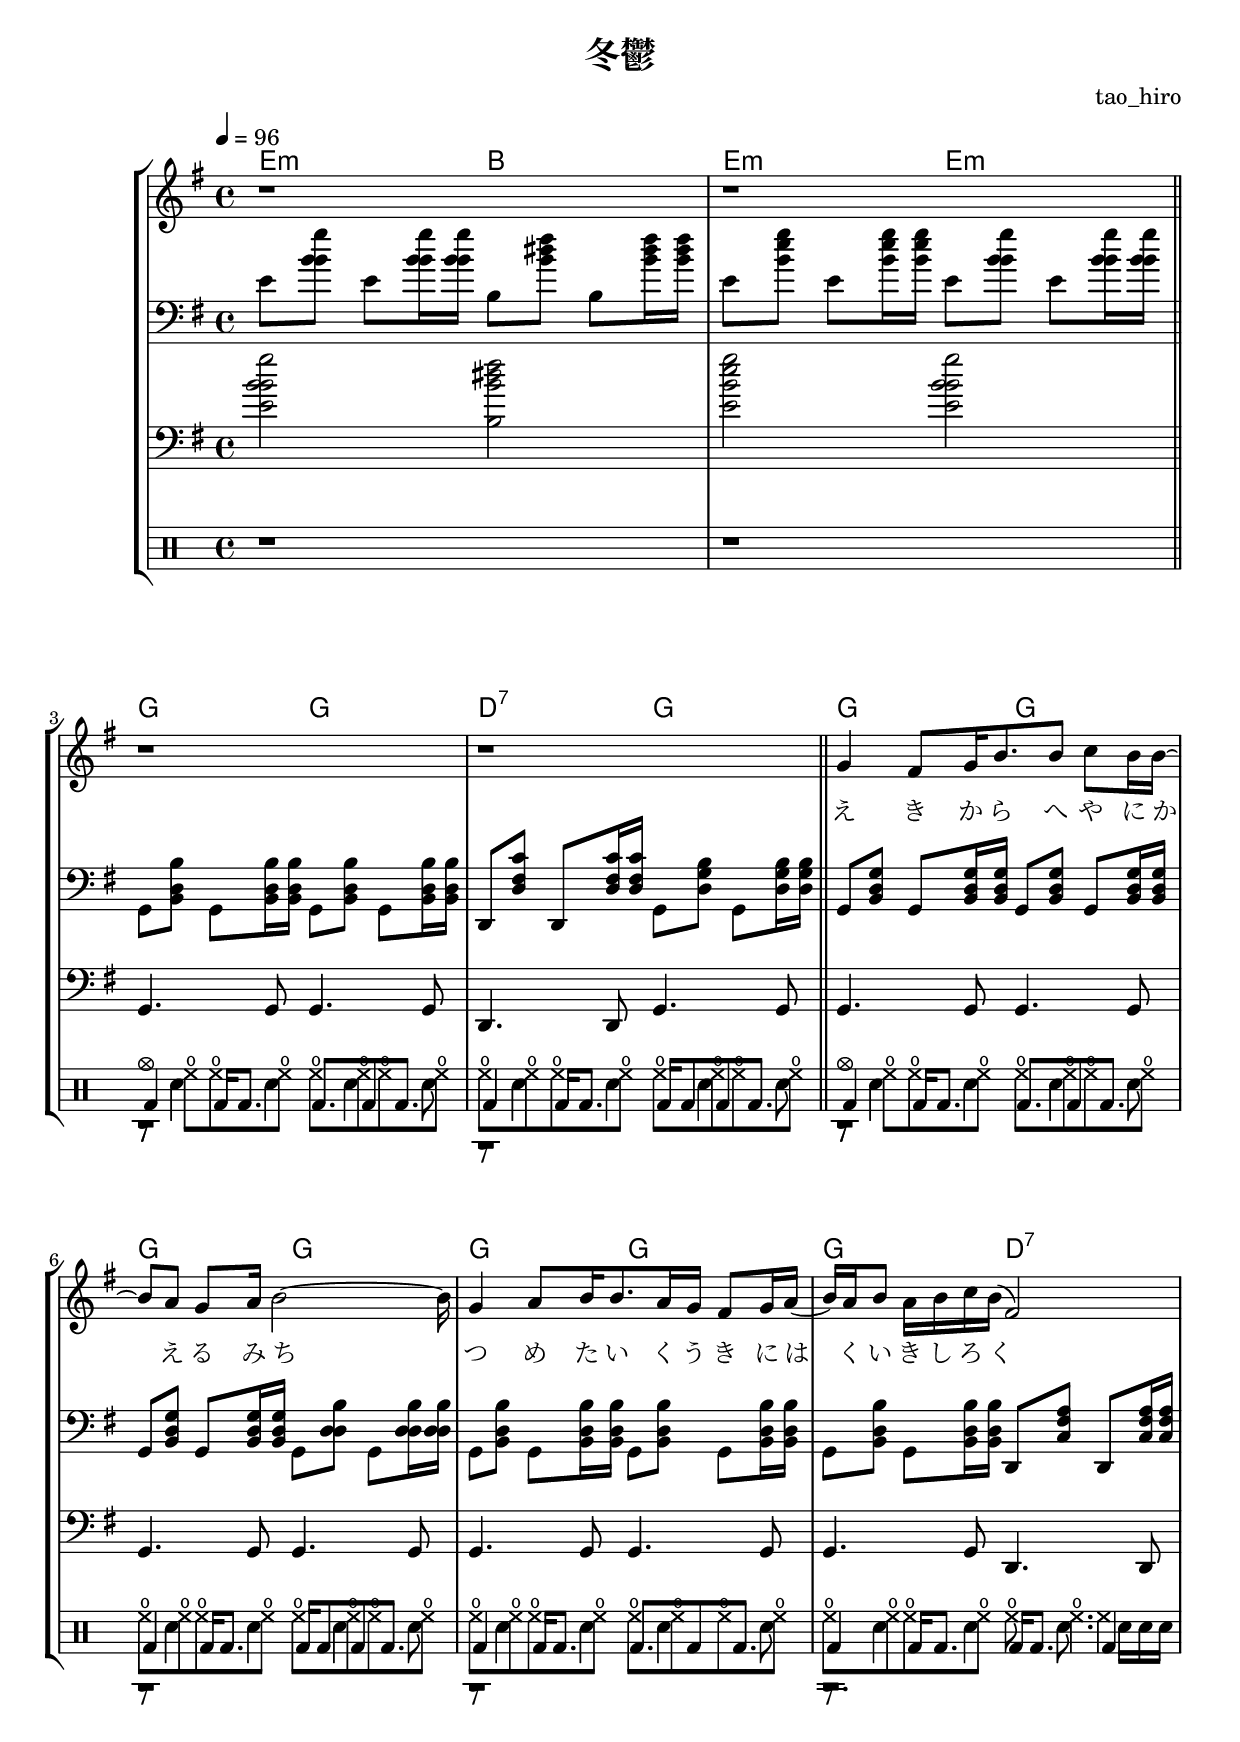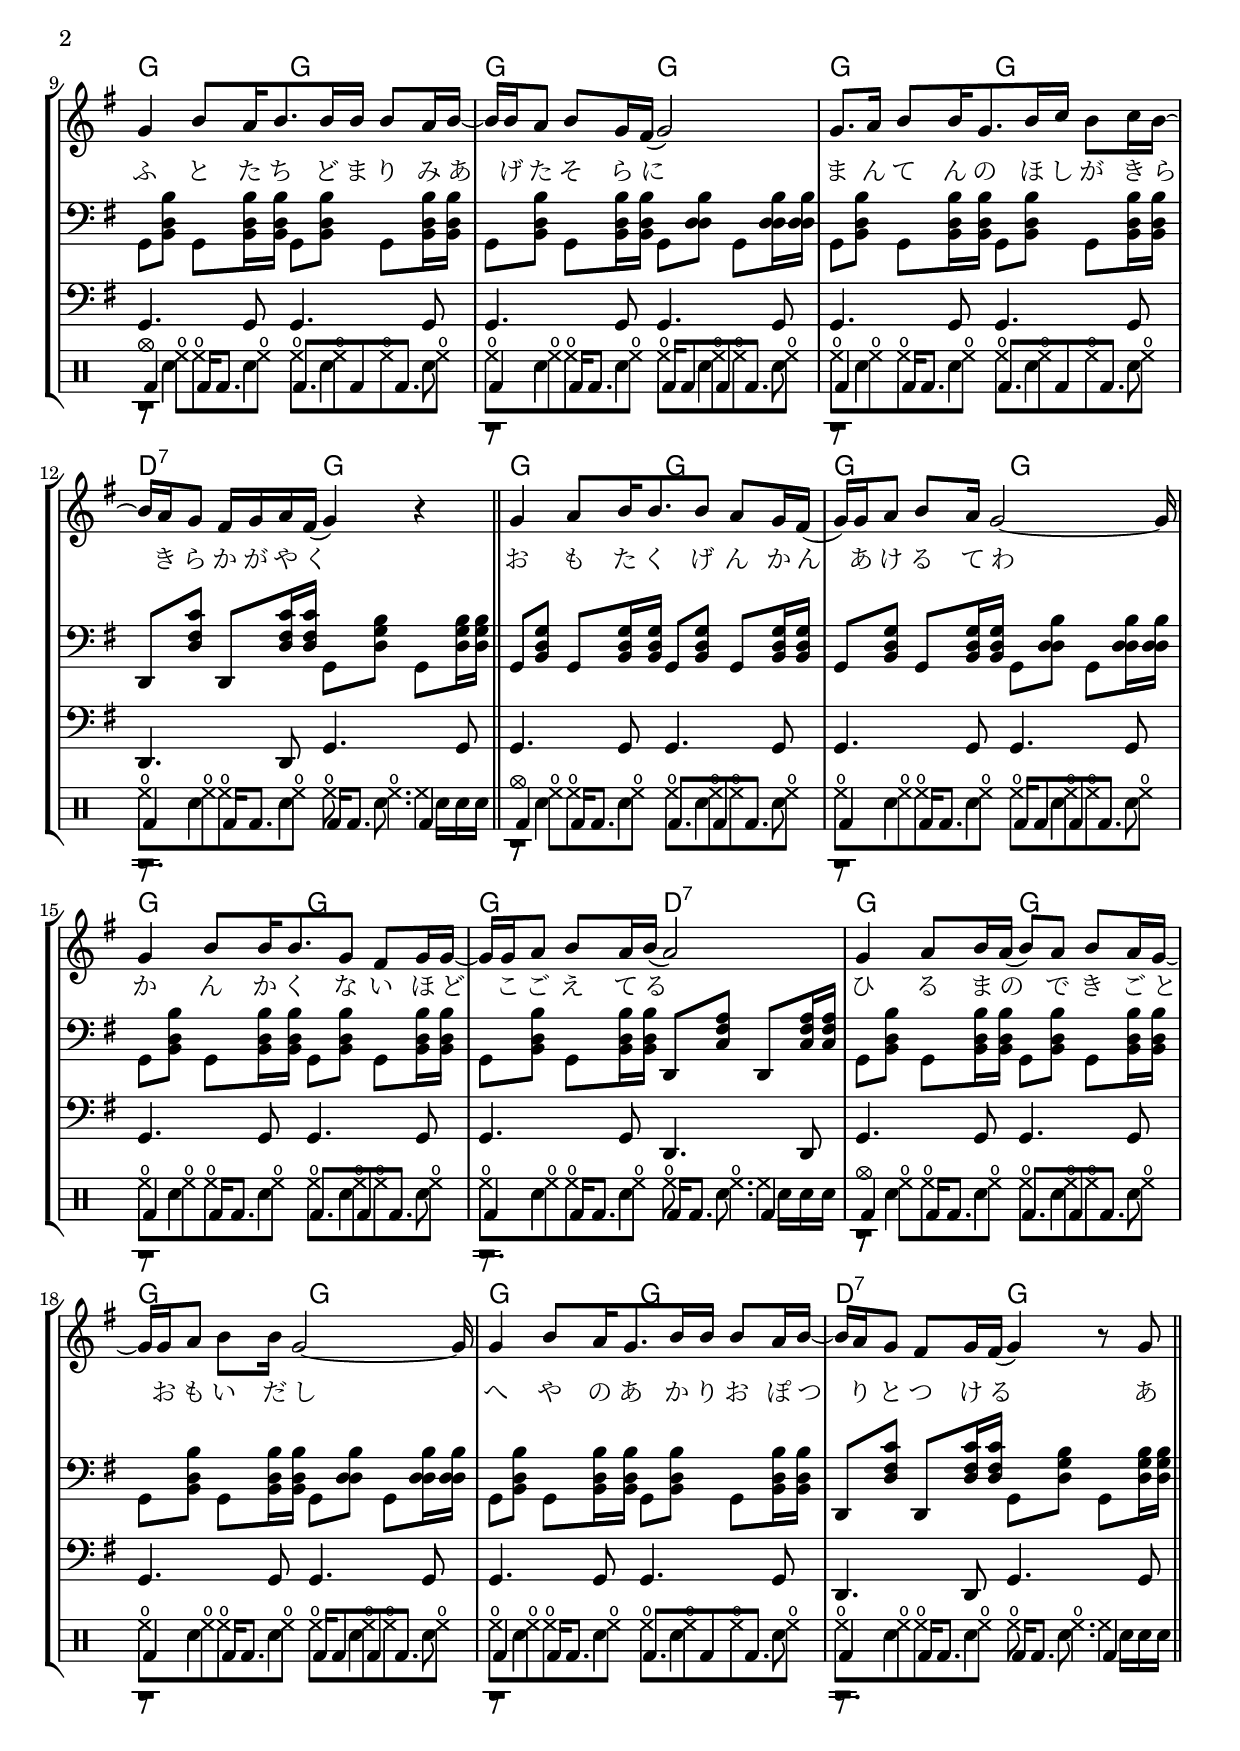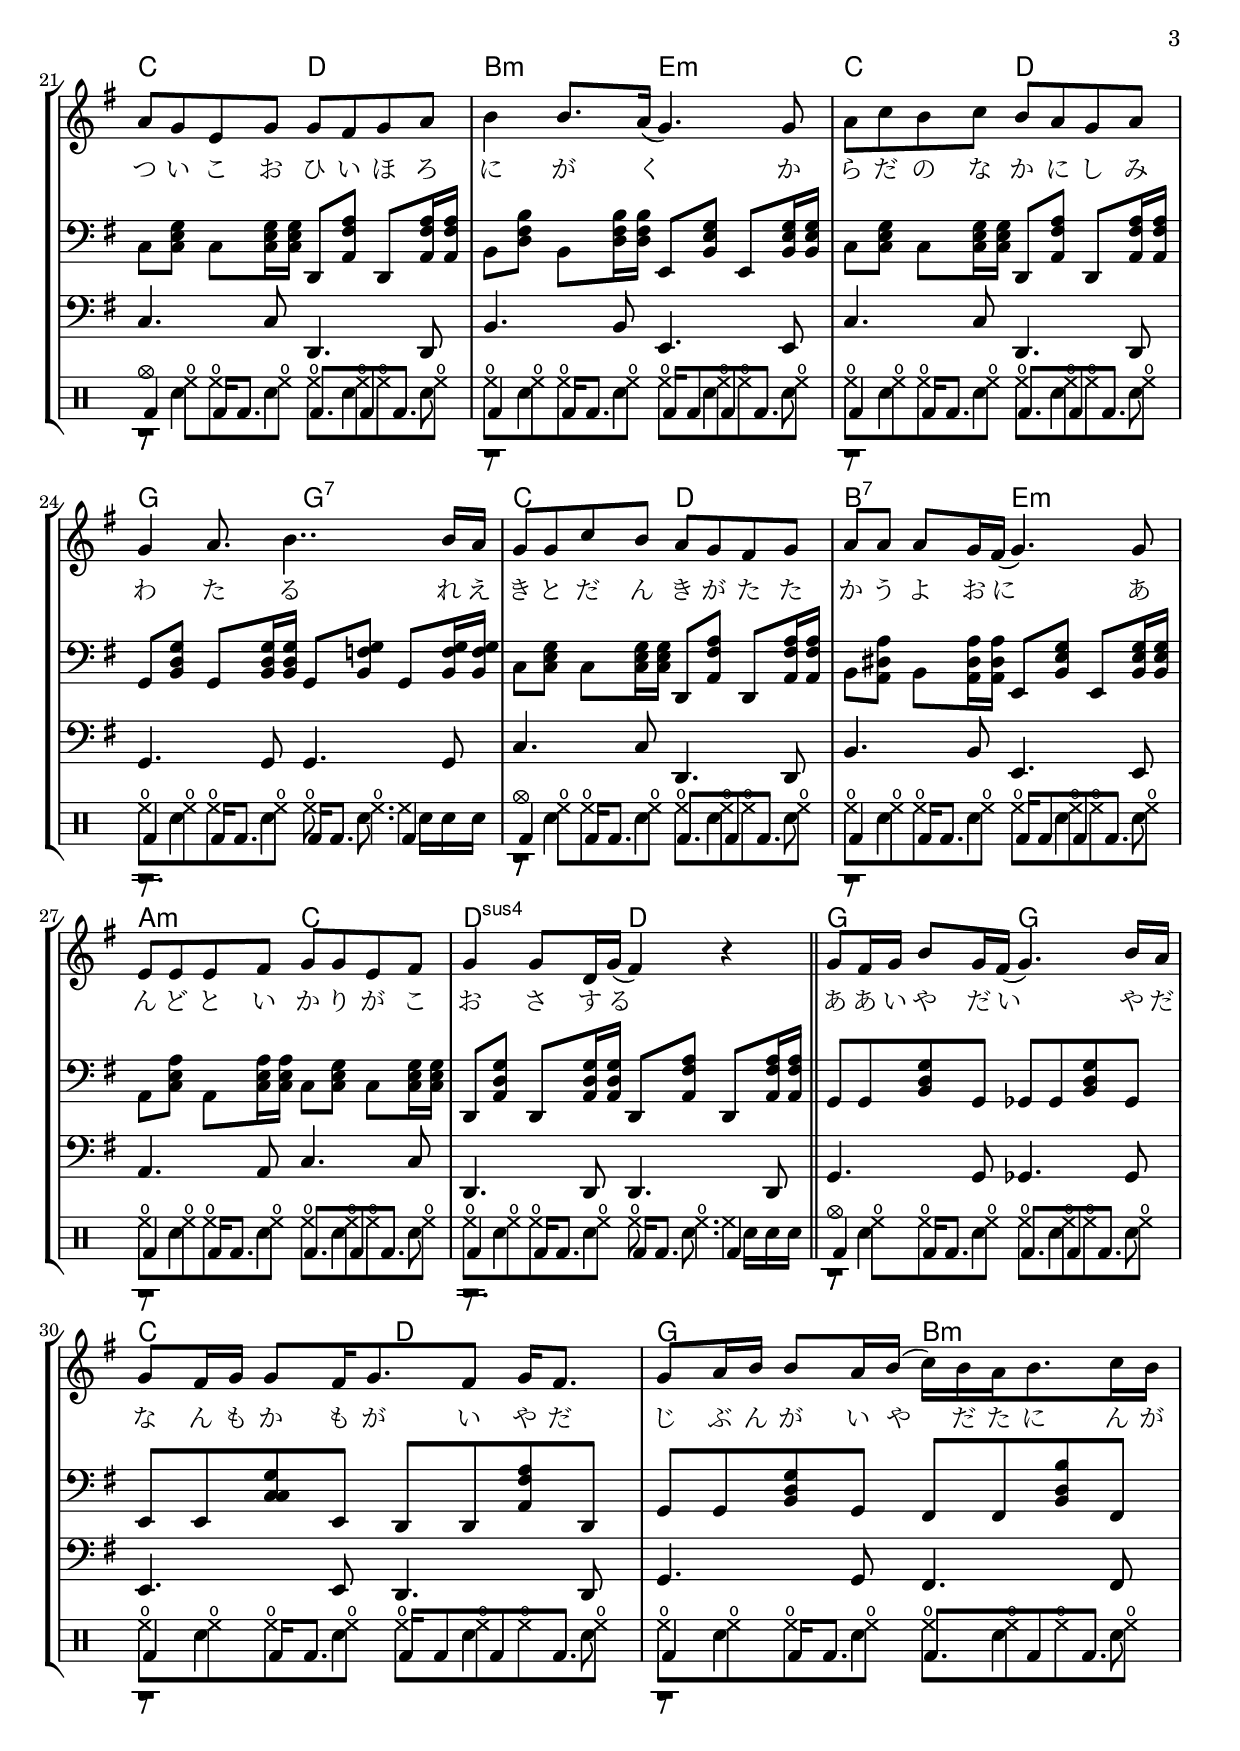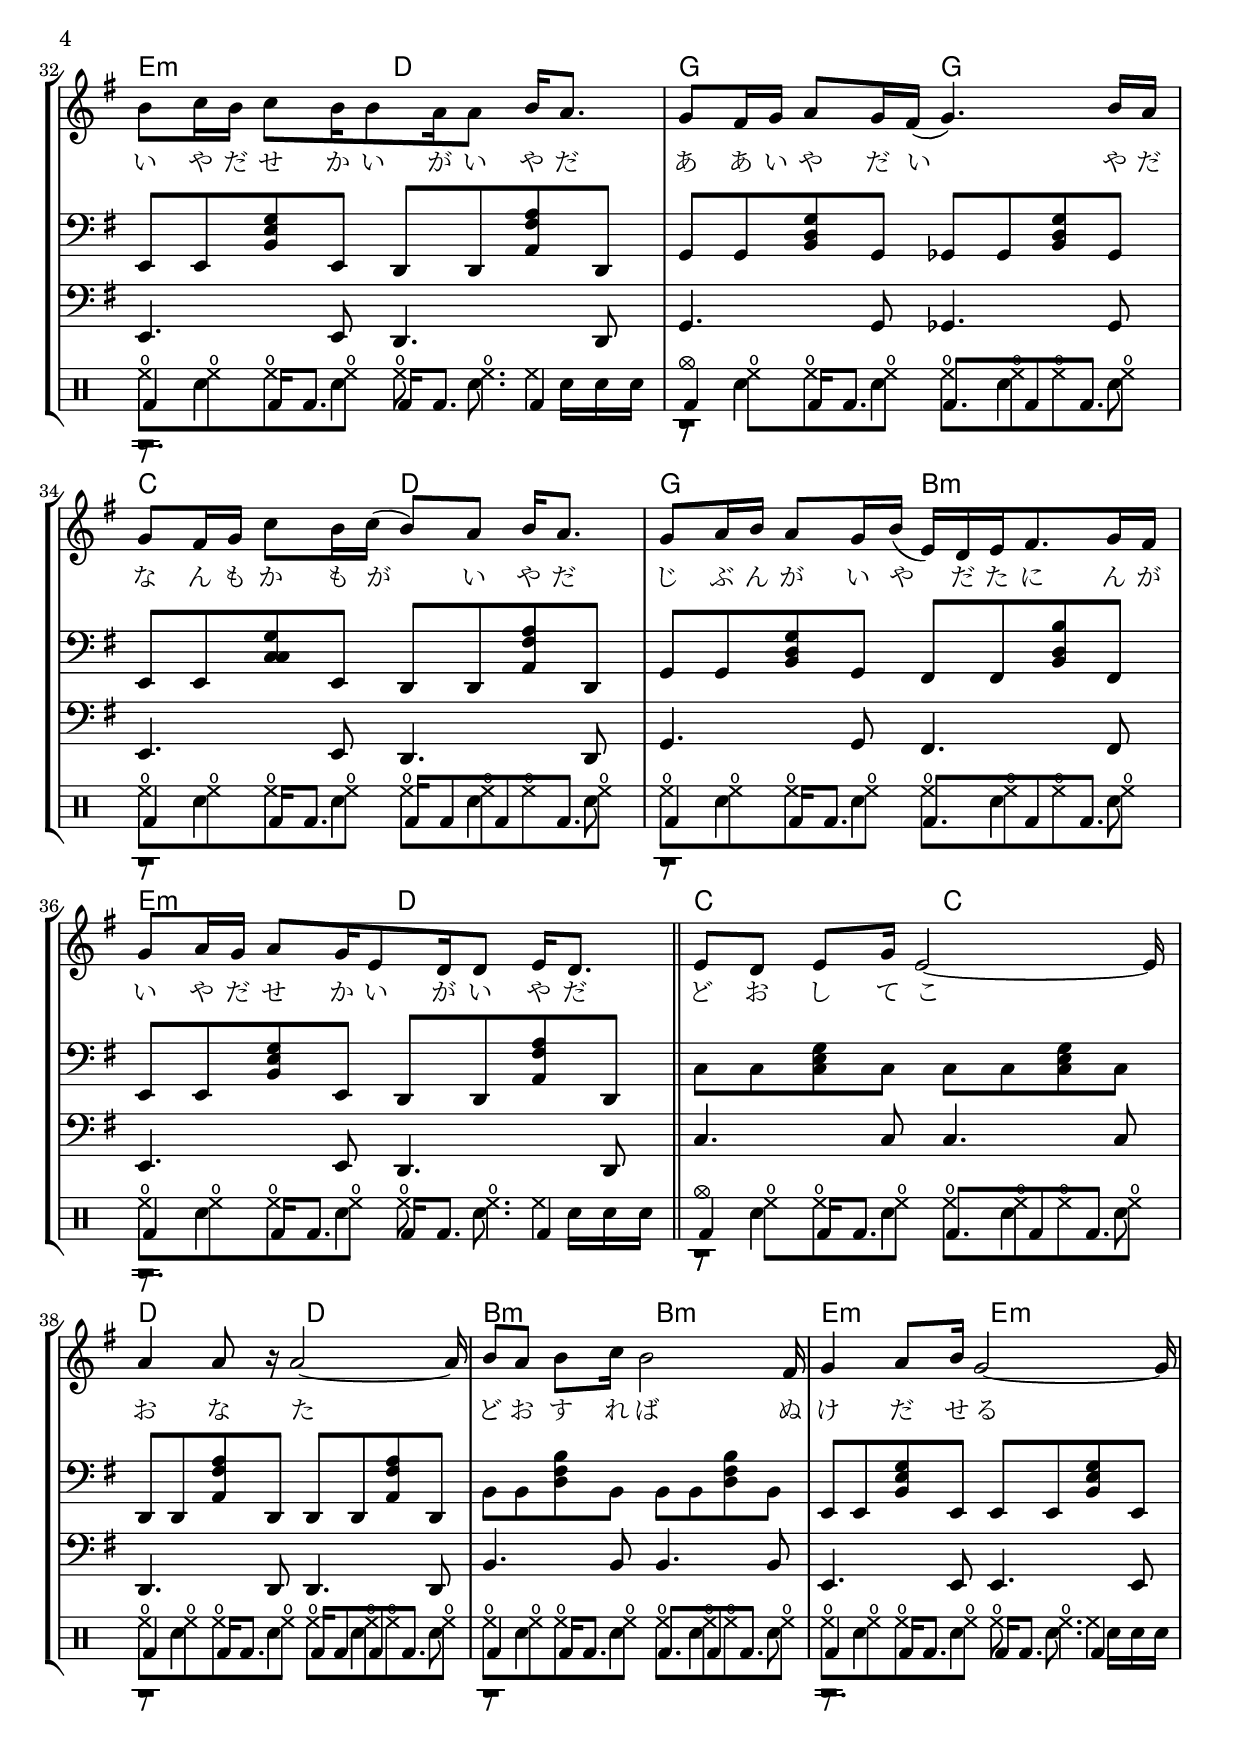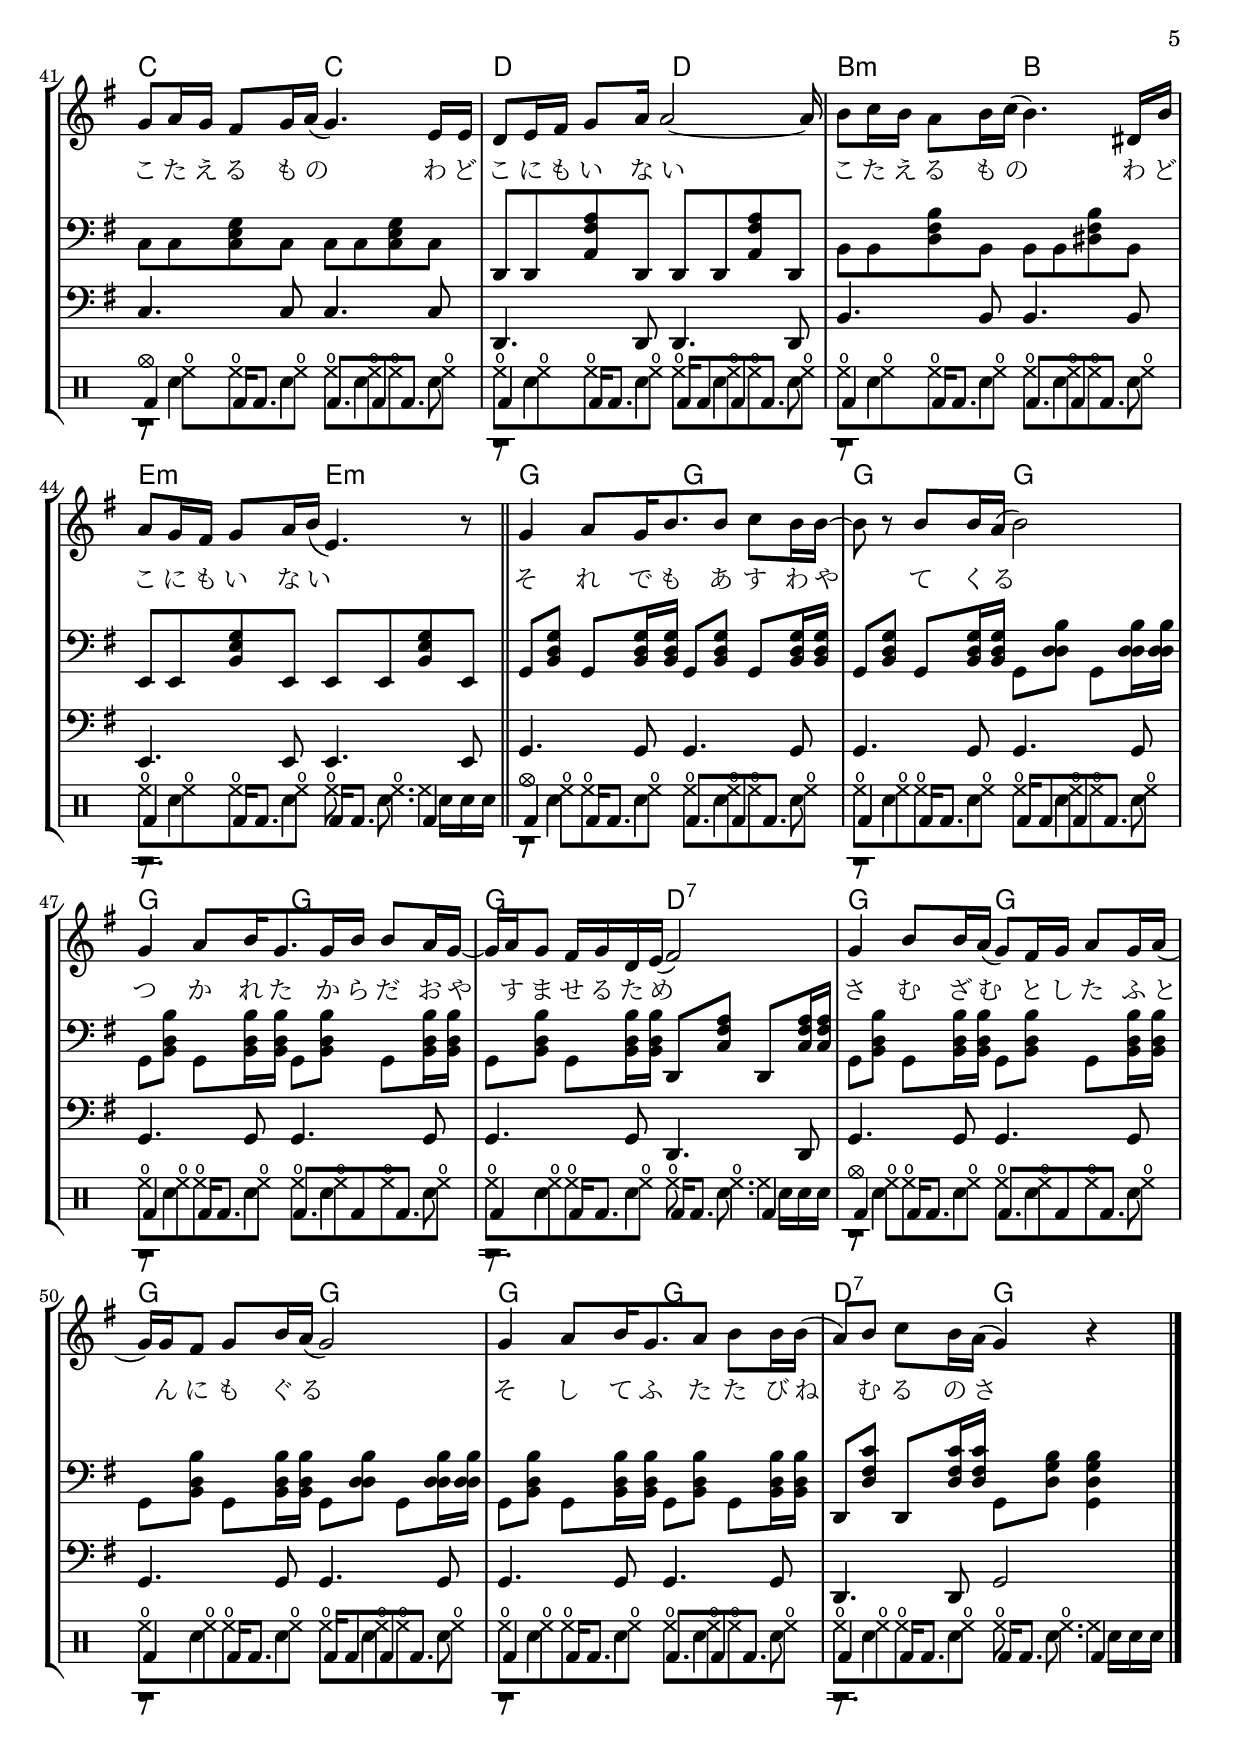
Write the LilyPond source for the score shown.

\version "2.12.1"

\header {
	title = \markup {冬鬱}
	composer = \markup \center-column {tao_hiro}
}

harmony = \chordmode {
	e2:m b e:m e:m 

	g g d:7 g 

	g g g g g g g d:7 g g g g g g d:7 g 

	g g g g g g g d:7 g g g g g g d:7 g 

	c d b:m e:m c d g g:7 c d b:7 e:m a:m c d:sus4 d 

	g g c d g b:m e:m d g g c d g b:m e:m d 

	c c d d b:m b:m e:m e:m c c d d b:m b e:m e:m 

	g g g g g g g d:7 g g g g g g d:7 g 
}

melody = {
	\key g \major
	\tempo 4 = 96
	r1 | r1   
	r1 | r1   
	\set Staff.midiInstrument = #"mmi0.42"
	 g'4  fis'8  g'16  b'8.  b'8  c''8  b'16  b'16~ 
	b'8  a'8  g'8  a'16  b'2~b'16 
	g'4  a'8  b'16  b'8.  a'16  g'16  fis'8  g'16  a'16 
	(b'16)  a'16  b'8  a'16  b'16  c''16  b'16  (fis'2) 
	g'4  b'8  a'16  b'8.  b'16  b'16  b'8  a'16  b'16~ 
	b'16  b'16  a'8  b'8  g'16  fis'16  (g'2) 
	g'8.  a'16  b'8  b'16  g'8.  b'16  c''16  b'8  c''16  b'16~ 
	b'16  a'16  g'8  fis'16  g'16  a'16  fis'16  (g'4)  	r4 	\set Staff.midiInstrument = #"mmi0.42"
	 g'4  a'8  b'16  b'8.  b'8  a'8  g'16  fis'16 
	(g'16)  g'16  a'8  b'8  a'16  g'2~g'16 
	g'4  b'8  b'16  b'8.  g'8  fis'8  g'16  g'16~ 
	g'16  g'16  a'8  b'8  a'16  b'16  (a'2) 
	g'4  a'8  b'16  a'16  (b'8)  a'8  b'8  a'16  g'16~ 
	g'16  g'16  a'8  b'8  b'16  g'2~g'16 
	g'4  b'8  a'16  g'8.  b'16  b'16  b'8  a'16  b'16~ 
	b'16  a'16  g'8  fis'8  g'16  fis'16  (g'4)  	r8 	\set Staff.midiInstrument = #"mmi0.42"
	g'8 
	a'8  g'8  e'8  g'8  g'8  fis'8  g'8  a'8 
	b'4  b'8.  a'16  (g'4.)  g'8 
	a'8  c''8  b'8  c''8  b'8  a'8  g'8  a'8 
	g'4  a'8.  b'4..  b'16  a'16 
	g'8  g'8  c''8  b'8  a'8  g'8  fis'8  g'8 
	a'8  a'8  a'8  g'16  fis'16  (g'4.)  g'8 
	e'8  e'8  e'8  fis'8  g'8  g'8  e'8  fis'8 
	g'4  g'8  d'16  g'16  (fis'4)  	r4 	\set Staff.midiInstrument = #"mmi0.42"
	 g'8  fis'16  g'16  b'8  g'16  fis'16  (g'4.)  b'16  a'16 
	g'8  fis'16  g'16  g'8  fis'16  g'8.  fis'8  g'16  fis'8. 
	g'8  a'16  b'16  b'8  a'16  b'16  (c''16)  b'16  a'16  b'8.  c''16  b'16 
	b'8  c''16  b'16  c''8  b'16  b'8  a'16  a'8  b'16  a'8. 
	g'8  fis'16  g'16  a'8  g'16  fis'16  (g'4.)  b'16  a'16 
	g'8  fis'16  g'16  c''8  b'16  c''16  (b'8)  a'8  b'16  a'8. 
	g'8  a'16  b'16  a'8  g'16  b'16  (e'16)  d'16  e'16  fis'8.  g'16  fis'16 
	g'8  a'16  g'16  a'8  g'16  e'8  d'16  d'8  e'16  d'8.
	\set Staff.midiInstrument = #"mmi0.42"
	 e'8  d'8  e'8  g'16  e'2~e'16 
	a'4  a'8  r16  a'2~a'16 
	b'8  a'8  b'8  c''16  b'2  fis'16 
	g'4  a'8  b'16  g'2~g'16 
	g'8  a'16  g'16  fis'8  g'16  a'16  (g'4.)  e'16  e'16 
	d'8  e'16  fis'16  g'8  a'16  a'2~a'16 
	b'8  c''16  b'16  a'8  b'16  c''16  (b'4.)  dis'16  b'16 
	a'8  g'16  fis'16  g'8  a'16  b'16  (e'4.)  	r8 	\set Staff.midiInstrument = #"mmi0.42"
	 g'4  a'8  g'16  b'8.  b'8  c''8  b'16  b'16~ 
	b'8  r8  b'8  b'16  a'16  (b'2) 
	g'4  a'8  b'16  g'8.  g'16  b'16  b'8  a'16  g'16~ 
	g'16  a'16  g'8  fis'16  g'16  d'16  e'16  (fis'2) 
	g'4  b'8  b'16  a'16  (g'8)  fis'16  g'16  a'8  g'16  a'16 
	(g'16)  g'16  fis'8  g'8  b'16  a'16  (g'2) 
	g'4  a'8  b'16  g'8.  a'8  b'8  b'16  b'16 
	(a'8)  b'8  c''8  b'16  a'16  (g'4)  	r4 	\bar "|."
}

words = \lyricmode {
	
	
	え  き  か  ら  へ  や  に  か  え  る  み  ち  つ  め  た  い  く  う  き  に  は  く  い  き  し  ろ  く  ふ  と  た  ち  ど  ま  り  み  あ  げ  た  そ  ら  に  ま  ん  て  ん  の  ほ  し  が  き  ら  き  ら  か  が  や  く  
	お  も  た  く  げ  ん  か  ん  あ  け  る  て  わ  か  ん  か  く  な  い  ほ  ど  こ  ご  え  て  る  ひ  る  ま  の  で  き  ご  と  お  も  い  だ  し  へ  や  の  あ  か  り  お  ぽ  つ  り  と  つ  け  る  
	あ  つ  い  こ  お  ひ  い  ほ  ろ  に  が  く  か  ら  だ  の  な  か  に  し  み  わ  た  る  れ  え  き  と  だ  ん  き  が  た  た  か  う  よ  お  に  あ  ん  ど  と  い  か  り  が  こ  お  さ  す  る  
	あ  あ  い  や  だ  い  や  だ  な  ん  も  か  も  が  い  や  だ  じ  ぶ  ん  が  い  や  だ  た  に  ん  が  い  や  だ  せ  か  い  が  い  や  だ  あ  あ  い  や  だ  い  や  だ  な  ん  も  か  も  が  い  や  だ  じ  ぶ  ん  が  い  や  だ  た  に  ん  が  い  や  だ  せ  か  い  が  い  や  だ  
	ど  お  し  て  こ  お  な  た  ど  お  す  れ  ば  ぬ  け  だ  せ  る  こ  た  え  る  も  の  わ  ど  こ  に  も  い  な  い  こ  た  え  る  も  の  わ  ど  こ  に  も  い  な  い  
	そ  れ  で  も  あ  す  わ  や  て  く  る  つ  か  れ  た  か  ら  だ  お  や  す  ま  せ  る  た  め  さ  む  ざ  む  と  し  た  ふ  と  ん  に  も  ぐ  る  そ  し  て  ふ  た  た  び  ね  む  る  の  さ  
}

tempochange = {
	\tempo 4 = 96
	r1 | r1 \bar "||"
	\tempo 4 = 96
	r1 | r1 \bar "||"
	\tempo 4 = 96
	r1 | r1 | r1 | r1 | r1 | r1 | r1 | r1 \bar "||"
	\tempo 4 = 96
	r1 | r1 | r1 | r1 | r1 | r1 | r1 | r1 \bar "||"
	\tempo 4 = 96
	r1 | r1 | r1 | r1 | r1 | r1 | r1 | r1 \bar "||"
	\tempo 4 = 96
	r1 | r1 | r1 | r1 | r1 | r1 | r1 | r1 \bar "||"
	\tempo 4 = 96
	r1 | r1 | r1 | r1 | r1 | r1 | r1 | r1 \bar "||"
	\tempo 4 = 96
	r1 | r1 | r1 | r1 | r1 | r1 | r1 | r1 \bar "|."
}

mainacc = {
	\clef bass
	\set Staff.midiInstrument = #"Acoustic grand"
	\key g \major
	\tempo 4 = 96
	e'8 <b' b' g''> e' <b' b' g''>16 <b' b' g''>
	b8 <b' dis'' fis''> b <b' dis'' fis''>16 <b' dis'' fis''>
	e'8 <b' e'' g''> e' <b' e'' g''>16 <b' e'' g''>
	e'8 <b' b' g''> e' <b' b' g''>16 <b' b' g''>
	\bar "||"

	\set Staff.midiInstrument = #"Overdriven Guitar"
	g,8 <b, d b> g, <b, d b>16 <b, d b>
	g,8 <b, d b> g, <b, d b>16 <b, d b>
	d,8 <d fis c'> d, <d fis c'>16 <d fis c'>
	g,8 <d g b> g, <d g b>16 <d g b>
	\bar "||"

	\set Staff.midiInstrument = #"Overdriven Guitar"
	g,8 <b, d g> g, <b, d g>16 <b, d g>
	g,8 <b, d g> g, <b, d g>16 <b, d g>
	g,8 <b, d g> g, <b, d g>16 <b, d g>
	g,8 <d d b> g, <d d b>16 <d d b>
	g,8 <b, d b> g, <b, d b>16 <b, d b>
	g,8 <b, d b> g, <b, d b>16 <b, d b>
	g,8 <b, d b> g, <b, d b>16 <b, d b>
	d,8 <c fis a> d, <c fis a>16 <c fis a>
	g,8 <b, d b> g, <b, d b>16 <b, d b>
	g,8 <b, d b> g, <b, d b>16 <b, d b>
	g,8 <b, d b> g, <b, d b>16 <b, d b>
	g,8 <d d b> g, <d d b>16 <d d b>
	g,8 <b, d b> g, <b, d b>16 <b, d b>
	g,8 <b, d b> g, <b, d b>16 <b, d b>
	d,8 <d fis c'> d, <d fis c'>16 <d fis c'>
	g,8 <d g b> g, <d g b>16 <d g b>
	\bar "||"

	\set Staff.midiInstrument = #"Overdriven Guitar"
	g,8 <b, d g> g, <b, d g>16 <b, d g>
	g,8 <b, d g> g, <b, d g>16 <b, d g>
	g,8 <b, d g> g, <b, d g>16 <b, d g>
	g,8 <d d b> g, <d d b>16 <d d b>
	g,8 <b, d b> g, <b, d b>16 <b, d b>
	g,8 <b, d b> g, <b, d b>16 <b, d b>
	g,8 <b, d b> g, <b, d b>16 <b, d b>
	d,8 <c fis a> d, <c fis a>16 <c fis a>
	g,8 <b, d b> g, <b, d b>16 <b, d b>
	g,8 <b, d b> g, <b, d b>16 <b, d b>
	g,8 <b, d b> g, <b, d b>16 <b, d b>
	g,8 <d d b> g, <d d b>16 <d d b>
	g,8 <b, d b> g, <b, d b>16 <b, d b>
	g,8 <b, d b> g, <b, d b>16 <b, d b>
	d,8 <d fis c'> d, <d fis c'>16 <d fis c'>
	g,8 <d g b> g, <d g b>16 <d g b>
	\bar "||"

	\set Staff.midiInstrument = #"Overdriven Guitar"
	c8 <c e g> c <c e g>16 <c e g>
	d,8 <a, fis a> d, <a, fis a>16 <a, fis a>
	b,8 <d fis b> b, <d fis b>16 <d fis b>
	e,8 <b, e g> e, <b, e g>16 <b, e g>
	c8 <c e g> c <c e g>16 <c e g>
	d,8 <a, fis a> d, <a, fis a>16 <a, fis a>
	g,8 <b, d g> g, <b, d g>16 <b, d g>
	g,8 <b, f g> g, <b, f g>16 <b, f g>
	c8 <c e g> c <c e g>16 <c e g>
	d,8 <a, fis a> d, <a, fis a>16 <a, fis a>
	b,8 <a, dis a> b, <a, dis a>16 <a, dis a>
	e,8 <b, e g> e, <b, e g>16 <b, e g>
	a,8 <c e a> a, <c e a>16 <c e a>
	c8 <c e g> c <c e g>16 <c e g>
	d,8 <a, d g> d, <a, d g>16 <a, d g>
	d,8 <a, fis a> d, <a, fis a>16 <a, fis a>
	\bar "||"

	\set Staff.midiInstrument = #"Overdriven Guitar"
	g,8 g,8 <b, d g>8 g,8
	ges,8 ges,8 <b, d g>8 ges,8
	e,8 e,8 <c c g>8 e,8
	d,8 d,8 <a, fis a>8 d,8
	g,8 g,8 <b, d g>8 g,8
	fis,8 fis,8 <b, d b>8 fis,8
	e,8 e,8 <b, e g>8 e,8
	d,8 d,8 <a, fis a>8 d,8
	g,8 g,8 <b, d g>8 g,8
	ges,8 ges,8 <b, d g>8 ges,8
	e,8 e,8 <c c g>8 e,8
	d,8 d,8 <a, fis a>8 d,8
	g,8 g,8 <b, d g>8 g,8
	fis,8 fis,8 <b, d b>8 fis,8
	e,8 e,8 <b, e g>8 e,8
	d,8 d,8 <a, fis a>8 d,8
	\bar "||"

	\set Staff.midiInstrument = #"Overdriven Guitar"
	c8 c8 <c e g>8 c8
	c8 c8 <c e g>8 c8
	d,8 d,8 <a, fis a>8 d,8
	d,8 d,8 <a, fis a>8 d,8
	b,8 b,8 <d fis b>8 b,8
	b,8 b,8 <d fis b>8 b,8
	e,8 e,8 <b, e g>8 e,8
	e,8 e,8 <b, e g>8 e,8
	c8 c8 <c e g>8 c8
	c8 c8 <c e g>8 c8
	d,8 d,8 <a, fis a>8 d,8
	d,8 d,8 <a, fis a>8 d,8
	b,8 b,8 <d fis b>8 b,8
	b,8 b,8 <dis fis b>8 b,8
	e,8 e,8 <b, e g>8 e,8
	e,8 e,8 <b, e g>8 e,8
	\bar "||"

	\set Staff.midiInstrument = #"Overdriven Guitar"
	g,8 <b, d g> g, <b, d g>16 <b, d g>
	g,8 <b, d g> g, <b, d g>16 <b, d g>
	g,8 <b, d g> g, <b, d g>16 <b, d g>
	g,8 <d d b> g, <d d b>16 <d d b>
	g,8 <b, d b> g, <b, d b>16 <b, d b>
	g,8 <b, d b> g, <b, d b>16 <b, d b>
	g,8 <b, d b> g, <b, d b>16 <b, d b>
	d,8 <c fis a> d, <c fis a>16 <c fis a>
	g,8 <b, d b> g, <b, d b>16 <b, d b>
	g,8 <b, d b> g, <b, d b>16 <b, d b>
	g,8 <b, d b> g, <b, d b>16 <b, d b>
	g,8 <d d b> g, <d d b>16 <d d b>
	g,8 <b, d b> g, <b, d b>16 <b, d b>
	g,8 <b, d b> g, <b, d b>16 <b, d b>
	d,8 <d fis c'> d, <d fis c'>16 <d fis c'>
	g,8 <d g b>8 <g, d g b>4
	\bar "|."
}

subacc = {
	\clef bass
	\set Staff.midiInstrument = #"Celesta"
	\key g \major
	\tempo 4 = 96
	<e' b' b' g''>2
	<b b' dis'' fis''>2
	<e' b' e'' g''>2
	<e' b' b' g''>2
	\bar "||"

	\set Staff.midiInstrument = #"Slap Bass 1"
	g,4.g,8
	g,4.g,8
	d,4.d,8
	g,4.g,8
	\bar "||"

	\set Staff.midiInstrument = #"Slap Bass 1"
	g,4.g,8
	g,4.g,8
	g,4.g,8
	g,4.g,8
	g,4.g,8
	g,4.g,8
	g,4.g,8
	d,4.d,8
	g,4.g,8
	g,4.g,8
	g,4.g,8
	g,4.g,8
	g,4.g,8
	g,4.g,8
	d,4.d,8
	g,4.g,8
	\bar "||"

	\set Staff.midiInstrument = #"Slap Bass 1"
	g,4.g,8
	g,4.g,8
	g,4.g,8
	g,4.g,8
	g,4.g,8
	g,4.g,8
	g,4.g,8
	d,4.d,8
	g,4.g,8
	g,4.g,8
	g,4.g,8
	g,4.g,8
	g,4.g,8
	g,4.g,8
	d,4.d,8
	g,4.g,8
	\bar "||"

	\set Staff.midiInstrument = #"Slap Bass 1"
	c4.c8
	d,4.d,8
	b,4.b,8
	e,4.e,8
	c4.c8
	d,4.d,8
	g,4.g,8
	g,4.g,8
	c4.c8
	d,4.d,8
	b,4.b,8
	e,4.e,8
	a,4.a,8
	c4.c8
	d,4.d,8
	d,4.d,8
	\bar "||"

	\set Staff.midiInstrument = #"Slap Bass 1"
	g,4.g,8
	ges,4.ges,8
	e,4.e,8
	d,4.d,8
	g,4.g,8
	fis,4.fis,8
	e,4.e,8
	d,4.d,8
	g,4.g,8
	ges,4.ges,8
	e,4.e,8
	d,4.d,8
	g,4.g,8
	fis,4.fis,8
	e,4.e,8
	d,4.d,8
	\bar "||"

	\set Staff.midiInstrument = #"Slap Bass 1"
	c4.c8
	c4.c8
	d,4.d,8
	d,4.d,8
	b,4.b,8
	b,4.b,8
	e,4.e,8
	e,4.e,8
	c4.c8
	c4.c8
	d,4.d,8
	d,4.d,8
	b,4.b,8
	b,4.b,8
	e,4.e,8
	e,4.e,8
	\bar "||"

	\set Staff.midiInstrument = #"Slap Bass 1"
	g,4.g,8
	g,4.g,8
	g,4.g,8
	g,4.g,8
	g,4.g,8
	g,4.g,8
	g,4.g,8
	d,4.d,8
	g,4.g,8
	g,4.g,8
	g,4.g,8
	g,4.g,8
	g,4.g,8
	g,4.g,8
	d,4.d,8
	g,2
	\bar "|."
}

percA = {
	\drummode {
	r1 |r1 \bar "||"
	cymc1  |r1  \bar "||"
	cymc1  |r1  |r1  |r1  |cymc1  |r1  |r1  |r1  \bar "||"
	cymc1  |r1  |r1  |r1  |cymc1  |r1  |r1  |r1  \bar "||"
	cymc1  |r1  |r1  |r1  |cymc1  |r1  |r1  |r1  \bar "||"
	cymc1  |r1  |r1  |r1  |cymc1  |r1  |r1  |r1  \bar "||"
	cymc1  |r1  |r1  |r1  |cymc1  |r1  |r1  |r1  \bar "||"
	cymc1  |r1  |r1  |r1  |cymc1  |r1  |r1  |r1  \bar "|."
	}
}

percB = {
	\drummode {
	r1 |r1 \bar "||"
	r8 hho8 hho8 hho8 hho8 hho8 hho8 hho8  |hho8 hho8 hho8 hho8 hho8 hho8 hho8 hho8  \bar "||"
	r8 hho8 hho8 hho8 hho8 hho8 hho8 hho8  |hho8 hho8 hho8 hho8 hho8 hho8 hho8 hho8  |hho8 hho8 hho8 hho8 hho8 hho8 hho8 hho8  |hho8 hho8 hho8 hho8 hho8 hho4.  |r8 hho8 hho8 hho8 hho8 hho8 hho8 hho8  |hho8 hho8 hho8 hho8 hho8 hho8 hho8 hho8  |hho8 hho8 hho8 hho8 hho8 hho8 hho8 hho8  |hho8 hho8 hho8 hho8 hho8 hho4.  \bar "||"
	r8 hho8 hho8 hho8 hho8 hho8 hho8 hho8  |hho8 hho8 hho8 hho8 hho8 hho8 hho8 hho8  |hho8 hho8 hho8 hho8 hho8 hho8 hho8 hho8  |hho8 hho8 hho8 hho8 hho8 hho4.  |r8 hho8 hho8 hho8 hho8 hho8 hho8 hho8  |hho8 hho8 hho8 hho8 hho8 hho8 hho8 hho8  |hho8 hho8 hho8 hho8 hho8 hho8 hho8 hho8  |hho8 hho8 hho8 hho8 hho8 hho4.  \bar "||"
	r8 hho8 hho8 hho8 hho8 hho8 hho8 hho8  |hho8 hho8 hho8 hho8 hho8 hho8 hho8 hho8  |hho8 hho8 hho8 hho8 hho8 hho8 hho8 hho8  |hho8 hho8 hho8 hho8 hho8 hho4.  |r8 hho8 hho8 hho8 hho8 hho8 hho8 hho8  |hho8 hho8 hho8 hho8 hho8 hho8 hho8 hho8  |hho8 hho8 hho8 hho8 hho8 hho8 hho8 hho8  |hho8 hho8 hho8 hho8 hho8 hho4.  \bar "||"
	r8 hho8 hho8 hho8 hho8 hho8 hho8 hho8  |hho8 hho8 hho8 hho8 hho8 hho8 hho8 hho8  |hho8 hho8 hho8 hho8 hho8 hho8 hho8 hho8  |hho8 hho8 hho8 hho8 hho8 hho4.  |r8 hho8 hho8 hho8 hho8 hho8 hho8 hho8  |hho8 hho8 hho8 hho8 hho8 hho8 hho8 hho8  |hho8 hho8 hho8 hho8 hho8 hho8 hho8 hho8  |hho8 hho8 hho8 hho8 hho8 hho4.  \bar "||"
	r8 hho8 hho8 hho8 hho8 hho8 hho8 hho8  |hho8 hho8 hho8 hho8 hho8 hho8 hho8 hho8  |hho8 hho8 hho8 hho8 hho8 hho8 hho8 hho8  |hho8 hho8 hho8 hho8 hho8 hho4.  |r8 hho8 hho8 hho8 hho8 hho8 hho8 hho8  |hho8 hho8 hho8 hho8 hho8 hho8 hho8 hho8  |hho8 hho8 hho8 hho8 hho8 hho8 hho8 hho8  |hho8 hho8 hho8 hho8 hho8 hho4.  \bar "||"
	r8 hho8 hho8 hho8 hho8 hho8 hho8 hho8  |hho8 hho8 hho8 hho8 hho8 hho8 hho8 hho8  |hho8 hho8 hho8 hho8 hho8 hho8 hho8 hho8  |hho8 hho8 hho8 hho8 hho8 hho4.  |r8 hho8 hho8 hho8 hho8 hho8 hho8 hho8  |hho8 hho8 hho8 hho8 hho8 hho8 hho8 hho8  |hho8 hho8 hho8 hho8 hho8 hho8 hho8 hho8  |hho8 hho8 hho8 hho8 hho8 hho4.  \bar "|."
	}
}

percC = {
	\drummode {
	r1 |r1 \bar "||"
	r1  |r1  \bar "||"
	r1  |r1  |r1  |r2. hh4  |r1  |r1  |r1  |r2. hh4  \bar "||"
	r1  |r1  |r1  |r2. hh4  |r1  |r1  |r1  |r2. hh4  \bar "||"
	r1  |r1  |r1  |r2. hh4  |r1  |r1  |r1  |r2. hh4  \bar "||"
	r1  |r1  |r1  |r2. hh4  |r1  |r1  |r1  |r2. hh4  \bar "||"
	r1  |r1  |r1  |r2. hh4  |r1  |r1  |r1  |r2. hh4  \bar "||"
	r1  |r1  |r1  |r2. hh4  |r1  |r1  |r1  |r2. hh4  \bar "|."
	}
}

percD = {
	\drummode {
	r1 |r1 \bar "||"
	r8 sn4 sn4 sn4 sn8  |r8 sn4 sn4 sn4 sn8  \bar "||"
	r8 sn4 sn4 sn4 sn8  |r8 sn4 sn4 sn4 sn8  |r8 sn4 sn4 sn4 sn8  |r8 sn4 sn4 sn8. sn16 sn16 sn16  |r8 sn4 sn4 sn4 sn8  |r8 sn4 sn4 sn4 sn8  |r8 sn4 sn4 sn4 sn8  |r8 sn4 sn4 sn8. sn16 sn16 sn16  \bar "||"
	r8 sn4 sn4 sn4 sn8  |r8 sn4 sn4 sn4 sn8  |r8 sn4 sn4 sn4 sn8  |r8 sn4 sn4 sn8. sn16 sn16 sn16  |r8 sn4 sn4 sn4 sn8  |r8 sn4 sn4 sn4 sn8  |r8 sn4 sn4 sn4 sn8  |r8 sn4 sn4 sn8. sn16 sn16 sn16  \bar "||"
	r8 sn4 sn4 sn4 sn8  |r8 sn4 sn4 sn4 sn8  |r8 sn4 sn4 sn4 sn8  |r8 sn4 sn4 sn8. sn16 sn16 sn16  |r8 sn4 sn4 sn4 sn8  |r8 sn4 sn4 sn4 sn8  |r8 sn4 sn4 sn4 sn8  |r8 sn4 sn4 sn8. sn16 sn16 sn16  \bar "||"
	r8 sn4 sn4 sn4 sn8  |r8 sn4 sn4 sn4 sn8  |r8 sn4 sn4 sn4 sn8  |r8 sn4 sn4 sn8. sn16 sn16 sn16  |r8 sn4 sn4 sn4 sn8  |r8 sn4 sn4 sn4 sn8  |r8 sn4 sn4 sn4 sn8  |r8 sn4 sn4 sn8. sn16 sn16 sn16  \bar "||"
	r8 sn4 sn4 sn4 sn8  |r8 sn4 sn4 sn4 sn8  |r8 sn4 sn4 sn4 sn8  |r8 sn4 sn4 sn8. sn16 sn16 sn16  |r8 sn4 sn4 sn4 sn8  |r8 sn4 sn4 sn4 sn8  |r8 sn4 sn4 sn4 sn8  |r8 sn4 sn4 sn8. sn16 sn16 sn16  \bar "||"
	r8 sn4 sn4 sn4 sn8  |r8 sn4 sn4 sn4 sn8  |r8 sn4 sn4 sn4 sn8  |r8 sn4 sn4 sn8. sn16 sn16 sn16  |r8 sn4 sn4 sn4 sn8  |r8 sn4 sn4 sn4 sn8  |r8 sn4 sn4 sn4 sn8  |r8 sn4 sn4 sn8. sn16 sn16 sn16  \bar "|."
	}
}

percE = {
	\drummode {
	r1 |r1 \bar "||"
	bd4 bd16 bd8. bd8. bd8 bd8.  |bd4 bd16 bd8. bd16 bd8 bd8 bd8.  \bar "||"
	bd4 bd16 bd8. bd8. bd8 bd8.  |bd4 bd16 bd8. bd16 bd8 bd8 bd8.  |bd4 bd16 bd8. bd8. bd8 bd8.  |bd4 bd16 bd8. bd16 bd8. bd4  |bd4 bd16 bd8. bd8. bd8 bd8.  |bd4 bd16 bd8. bd16 bd8 bd8 bd8.  |bd4 bd16 bd8. bd8. bd8 bd8.  |bd4 bd16 bd8. bd16 bd8. bd4  \bar "||"
	bd4 bd16 bd8. bd8. bd8 bd8.  |bd4 bd16 bd8. bd16 bd8 bd8 bd8.  |bd4 bd16 bd8. bd8. bd8 bd8.  |bd4 bd16 bd8. bd16 bd8. bd4  |bd4 bd16 bd8. bd8. bd8 bd8.  |bd4 bd16 bd8. bd16 bd8 bd8 bd8.  |bd4 bd16 bd8. bd8. bd8 bd8.  |bd4 bd16 bd8. bd16 bd8. bd4  \bar "||"
	bd4 bd16 bd8. bd8. bd8 bd8.  |bd4 bd16 bd8. bd16 bd8 bd8 bd8.  |bd4 bd16 bd8. bd8. bd8 bd8.  |bd4 bd16 bd8. bd16 bd8. bd4  |bd4 bd16 bd8. bd8. bd8 bd8.  |bd4 bd16 bd8. bd16 bd8 bd8 bd8.  |bd4 bd16 bd8. bd8. bd8 bd8.  |bd4 bd16 bd8. bd16 bd8. bd4  \bar "||"
	bd4 bd16 bd8. bd8. bd8 bd8.  |bd4 bd16 bd8. bd16 bd8 bd8 bd8.  |bd4 bd16 bd8. bd8. bd8 bd8.  |bd4 bd16 bd8. bd16 bd8. bd4  |bd4 bd16 bd8. bd8. bd8 bd8.  |bd4 bd16 bd8. bd16 bd8 bd8 bd8.  |bd4 bd16 bd8. bd8. bd8 bd8.  |bd4 bd16 bd8. bd16 bd8. bd4  \bar "||"
	bd4 bd16 bd8. bd8. bd8 bd8.  |bd4 bd16 bd8. bd16 bd8 bd8 bd8.  |bd4 bd16 bd8. bd8. bd8 bd8.  |bd4 bd16 bd8. bd16 bd8. bd4  |bd4 bd16 bd8. bd8. bd8 bd8.  |bd4 bd16 bd8. bd16 bd8 bd8 bd8.  |bd4 bd16 bd8. bd8. bd8 bd8.  |bd4 bd16 bd8. bd16 bd8. bd4  \bar "||"
	bd4 bd16 bd8. bd8. bd8 bd8.  |bd4 bd16 bd8. bd16 bd8 bd8 bd8.  |bd4 bd16 bd8. bd8. bd8 bd8.  |bd4 bd16 bd8. bd16 bd8. bd4  |bd4 bd16 bd8. bd8. bd8 bd8.  |bd4 bd16 bd8. bd16 bd8 bd8 bd8.  |bd4 bd16 bd8. bd8. bd8 bd8.  |bd4 bd16 bd8. bd16 bd8. bd4  \bar "|."
	}
}

\score {
	<<
		\new StaffGroup <<
			\new ChordNames {\harmony}
			\new Voice = "melody" {\melody}
			\new Lyrics \lyricsto "melody" \words
			\new Staff = "mainacc" {\mainacc}
			\new Staff = "subacc" {\subacc}
			\new DrumStaff <<
				\new DrumVoice {\percA}
				\new DrumVoice {\percB}
				\new DrumVoice {\percC}
				\new DrumVoice {\percD}
				\new DrumVoice {\percE}
			>>
		>>
	>>
	\layout { }
}
